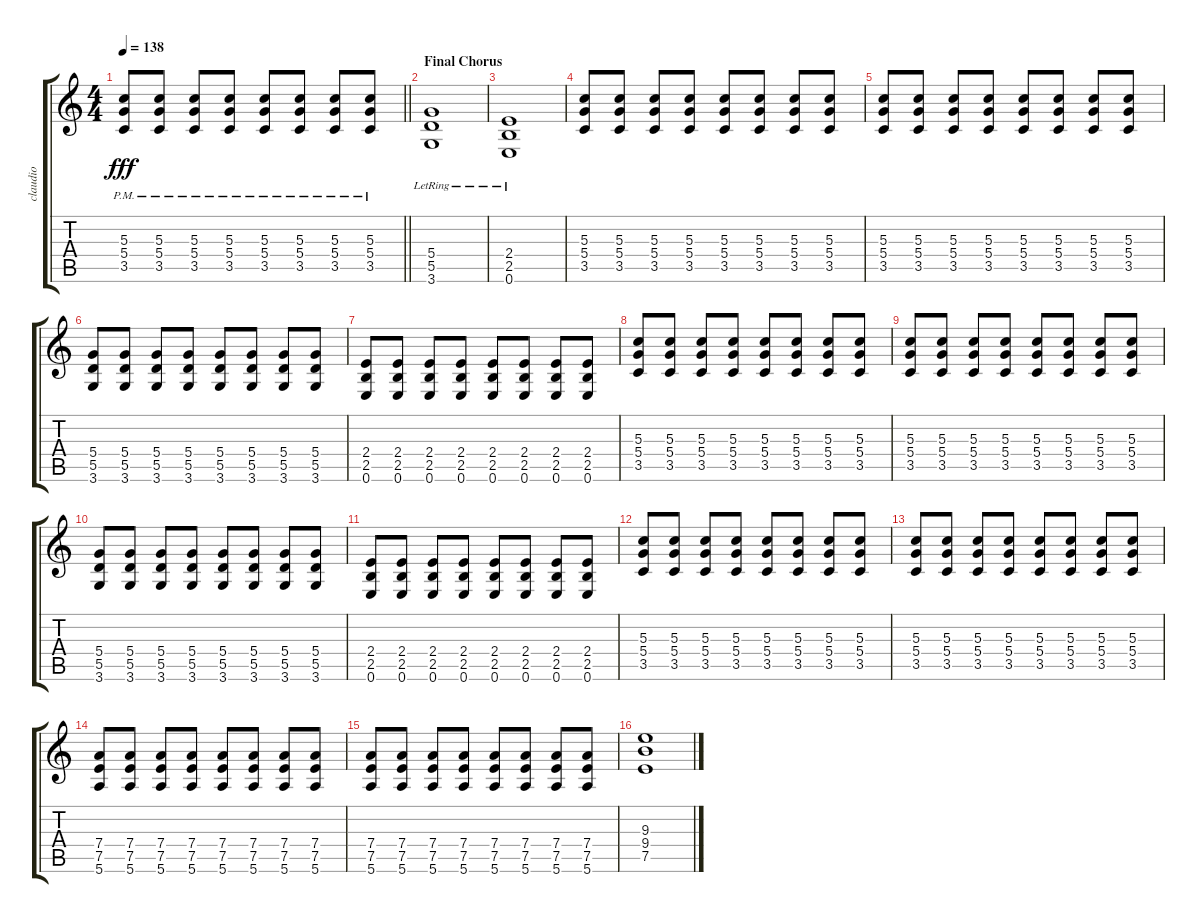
\track ("claudio" "claudio") {instrument overdrivenguitar}
\staff {score tabs}
\tuning (E4 B3 G3 D3 A2 E2) {hide}
\ts (4 4)
\tempo 138
\clef g2
\barLineRight lightlight
\ks c
(5.3{pm} 5.4{pm} 3.5{pm}).8{dy fff} (5.3{pm} 5.4{pm} 3.5{pm}).8 (5.3{pm} 5.4{pm} 3.5{pm}).8 (5.3{pm} 5.4{pm} 3.5{pm}).8 (5.3{pm} 5.4{pm} 3.5{pm}).8 (5.3{pm} 5.4{pm} 3.5{pm}).8 (5.3 5.4{pm} 3.5{pm}).8 (5.3{pm} 5.4{pm} 3.5{pm}).8 |
\section ("" "Final Chorus")
(5.4{lr} 5.5{lr} 3.6{lr}).1 |
(2.4{lr} 2.5{lr} 0.6{lr}).1 |
(5.3 5.4 3.5).8 (5.3 5.4 3.5).8 (5.3 5.4 3.5).8 (5.3 5.4 3.5).8 (5.3 5.4 3.5).8 (5.3 5.4 3.5).8 (5.3 5.4 3.5).8 (5.3 5.4 3.5).8 |
(5.3 5.4 3.5).8 (5.3 5.4 3.5).8 (5.3 5.4 3.5).8 (5.3 5.4 3.5).8 (5.3 5.4 3.5).8 (5.3 5.4 3.5).8 (5.3 5.4 3.5).8 (5.3 5.4 3.5).8 |
(5.4 5.5 3.6).8 (5.4 5.5 3.6).8 (5.4 5.5 3.6).8 (5.4 5.5 3.6).8 (5.4 5.5 3.6).8 (5.4 5.5 3.6).8 (5.4 5.5 3.6).8 (5.4 5.5 3.6).8 |
(2.4 2.5 0.6).8 (2.4 2.5 0.6).8 (2.4 2.5 0.6).8 (2.4 2.5 0.6).8 (2.4 2.5 0.6).8 (2.4 2.5 0.6).8 (2.4 2.5 0.6).8 (2.4 2.5 0.6).8 |
(5.3 5.4 3.5).8 (5.3 5.4 3.5).8 (5.3 5.4 3.5).8 (5.3 5.4 3.5).8 (5.3 5.4 3.5).8 (5.3 5.4 3.5).8 (5.3 5.4 3.5).8 (5.3 5.4 3.5).8 |
(5.3 5.4 3.5).8 (5.3 5.4 3.5).8 (5.3 5.4 3.5).8 (5.3 5.4 3.5).8 (5.3 5.4 3.5).8 (5.3 5.4 3.5).8 (5.3 5.4 3.5).8 (5.3 5.4 3.5).8 |
(5.4 5.5 3.6).8 (5.4 5.5 3.6).8 (5.4 5.5 3.6).8 (5.4 5.5 3.6).8 (5.4 5.5 3.6).8 (5.4 5.5 3.6).8 (5.4 5.5 3.6).8 (5.4 5.5 3.6).8 |
(2.4 2.5 0.6).8 (2.4 2.5 0.6).8 (2.4 2.5 0.6).8 (2.4 2.5 0.6).8 (2.4 2.5 0.6).8 (2.4 2.5 0.6).8 (2.4 2.5 0.6).8 (2.4 2.5 0.6).8 |
(5.3 5.4 3.5).8 (5.3 5.4 3.5).8 (5.3 5.4 3.5).8 (5.3 5.4 3.5).8 (5.3 5.4 3.5).8 (5.3 5.4 3.5).8 (5.3 5.4 3.5).8 (5.3 5.4 3.5).8 |
(5.3 5.4 3.5).8 (5.3 5.4 3.5).8 (5.3 5.4 3.5).8 (5.3 5.4 3.5).8 (5.3 5.4 3.5).8 (5.3 5.4 3.5).8 (5.3 5.4 3.5).8 (5.3 5.4 3.5).8 |
(7.4 7.5 5.6).8 (7.4 7.5 5.6).8 (7.4 7.5 5.6).8 (7.4 7.5 5.6).8 (7.4 7.5 5.6).8 (7.4 7.5 5.6).8 (7.4 7.5 5.6).8 (7.4 7.5 5.6).8 |
(7.4 7.5 5.6).8 (7.4 7.5 5.6).8 (7.4 7.5 5.6).8 (7.4 7.5 5.6).8 (7.4 7.5 5.6).8 (7.4 7.5 5.6).8 (7.4 7.5 5.6).8 (7.4 7.5 5.6).8 |
(9.3 9.4 7.5).1
